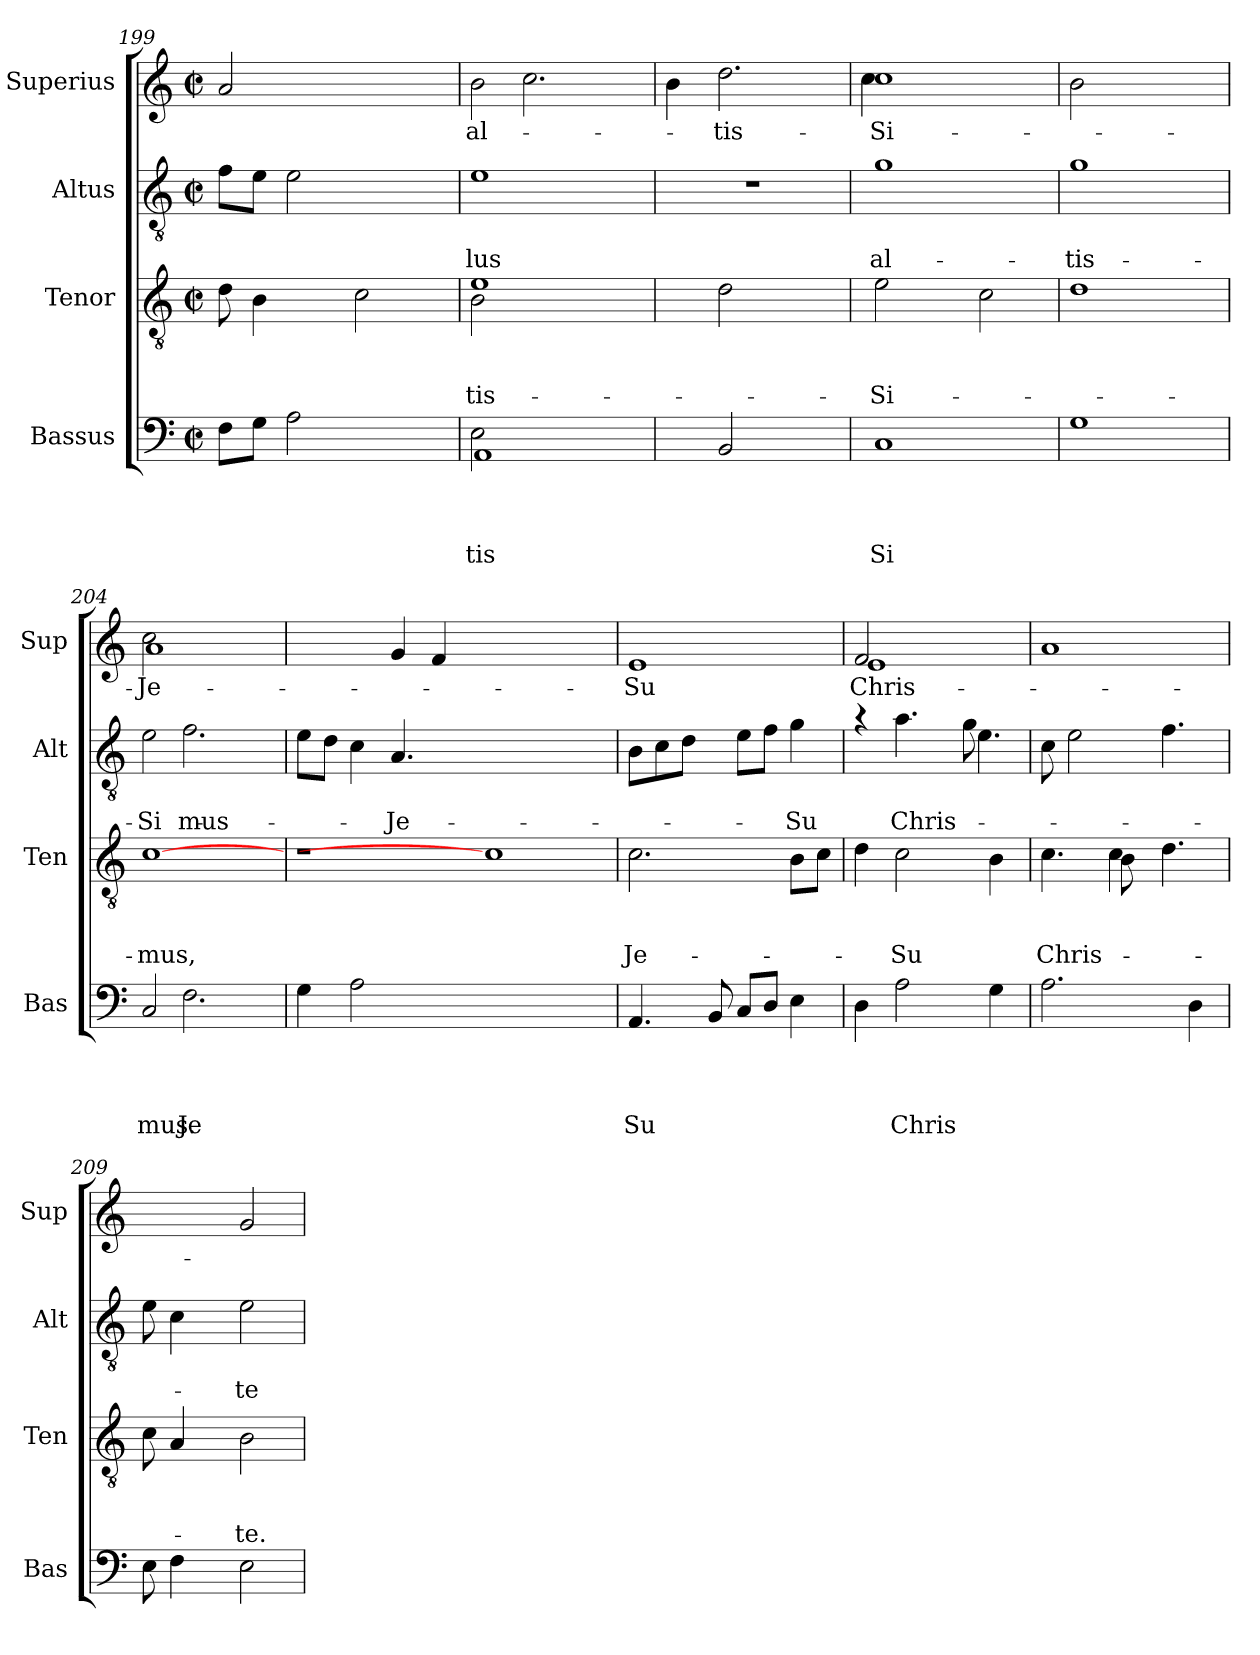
**kern	**text	**text	**text	**text	**kern	**text	**text	**text	**kern	**text	**text	**kern	**text
*part4	*part4	*part4	*part4	*part4	*part3	*part3	*part3	*part3	*part2	*part2	*part2	*part1	*part1
*staff4	*staff4	*staff4	*staff4	*staff4	*staff3	*staff3	*staff3	*staff3	*staff2	*staff2	*staff2	*staff1	*staff1
*I"Bassus	*	*	*	*	*I"Tenor	*	*	*	*I"Altus	*	*	*I"Superius	*
*I'Bas	*	*	*	*	*I'Ten	*	*	*	*I'Alt	*	*	*I'Sup	*
*clefF4	*	*	*	*	*clefGv2	*	*	*	*clefGv2	*	*	*clefG2	*
*k[]	*	*	*	*	*k[]	*	*	*	*k[]	*	*	*k[]	*
*C:	*	*	*	*	*C:	*	*	*	*C:	*	*	*C:	*
*M2/2	*	*	*	*	*M2/2	*	*	*	*M2/2	*	*	*M2/2	*
*met(c|)	*	*	*	*	*met(c|)	*	*	*	*met(c|)	*	*	*met(c|)	*
=199	=199	=199	=199	=199	=199	=199	=199	=199	=199	=199	=199	=199	=199
8F\L	.	.	.	.	8d\	.	.	.	8f\L	.	.	2a/	.
8G\J	.	.	.	.	4B\	.	.	.	8e\J	.	.	.	.
2A\	.	.	.	.	.	.	.	.	2e\	.	.	.	.
.	.	.	.	.	8ryy	.	.	.	.	.	.	.	.
.	.	.	.	.	2c\	.	.	.	.	.	.	2ryy	.
4ryy	.	.	.	.	.	.	.	.	4ryy	.	.	.	.
!!LO:LB:g=z
=200	=200	=200	=200	=200	=200	=200	=200	=200	=200	=200	=200	=200	=200
!	!	!	!	!LO:LY:b	!	!	!	!LO:LY:b	!	!	!LO:LY:b	!	!LO:LY:b
*^	*	*	*	*	*^	*	*	*	*	*	*	*^	*
2E\	1AA	.	.	.	-tis	2B\	1e	.	.	-tis-	1e	.	lus	2b\	4ryy	al-
.	.	.	.	.	.	.	.	.	.	.	.	.	.	.	2.cc\	.
2ryy	.	.	.	.	.	2ryy	.	.	.	.	.	.	.	2ryy	.	.
*v	*v	*	*	*	*	*	*	*	*	*	*	*	*	*v	*v	*
*	*	*	*	*	*v	*v	*	*	*	*	*	*	*	*
=201	=201	=201	=201	=201	=201	=201	=201	=201	=201	=201	=201	=201	=201
4ryy	.	.	.	.	4ryy	.	.	.	1r	.	.	4b\	.
!	!	!	!	!	!	!	!	!	!	!	!	!	!LO:LY:b
2BB/	.	.	.	.	2d\	.	.	.	.	.	.	2.dd\	-tis-
4ryy	.	.	.	.	4ryy	.	.	.	.	.	.	.	.
=202	=202	=202	=202	=202	=202	=202	=202	=202	=202	=202	=202	=202	=202
!	!	!	!	!LO:LY:b	!	!	!	!LO:LY:b	!	!	!LO:LY:b	!	!LO:LY:b
*	*	*	*	*	*	*	*	*	*	*	*	*^	*
1C	.	.	.	Si	2e\	.	.	-Si-	1g	.	al-	1cc	4cc\	-Si-
.	.	.	.	.	.	.	.	.	.	.	.	.	2.ryy	.
.	.	.	.	.	2c\	.	.	.	.	.	.	.	.	.
*	*	*	*	*	*	*	*	*	*	*	*	*v	*v	*
=203	=203	=203	=203	=203	=203	=203	=203	=203	=203	=203	=203	=203	=203
!	!	!	!	!	!	!	!	!	!	!	!LO:LY:b	!	!
1G	.	.	.	.	1d	.	.	.	1g	.	-tis-	2b\	.
.	.	.	.	.	.	.	.	.	.	.	.	2ryy	.
=204	=204	=204	=204	=204	=204	=204	=204	=204	=204	=204	=204	=204	=204
!	!	!	!	!LO:LY:b	!	!	!	!LO:LY:b	!	!	!LO:LY:b	!	!LO:LY:b
*^	*	*	*	*	*	*	*	*	*^	*	*	*^	*
!	!	!	!	!	!	!	!	!	!	!	!	!	!	!	!	!LO:LY:b
2C/	4ryy	.	.	.	mus.	[1c	.	.	-mus,	2e\	4ryy	.	-Si-	2cc\	1a	Je-
!	!	!	!	!	!LO:LY:b	!	!	!	!	!	!	!	!LO:LY:b	!	!	!
.	2.F\	.	.	.	Je	.	.	.	.	.	2.f\	.	-mus	.	.	.
2ryy	.	.	.	.	.	.	.	.	.	2ryy	.	.	.	2ryy	.	.
*	*	*	*	*	*	*	*	*	*	*v	*v	*	*	*	*	*
*v	*v	*	*	*	*	*	*	*	*	*	*	*	*v	*v	*
=205	=205	=205	=205	=205	=205	=205	=205	=205	=205	=205	=205	=205	=205
4G\	.	.	.	.	1r	.	.	.	8e\L	.	.	2ryy	.
.	.	.	.	.	.	.	.	.	8d\J	.	.	.	.
2A\	.	.	.	.	.	.	.	.	4c\	.	.	.	.
!	!	!	!	!	!	!	!	!	!	!	!LO:LY:b	!	!
.	.	.	.	.	.	.	.	.	4.A/	.	Je-	4g/	.
1ryy	.	.	.	.	.	.	.	.	.	.	.	4f/	.
.	.	.	.	.	.	.	.	.	1ryy	.	.	.	.
.	.	.	.	.	1c]	.	.	.	.	.	.	1ryy	.
4ryy	.	.	.	.	.	.	.	.	.	.	.	.	.
.	.	.	.	.	.	.	.	.	8ryy	.	.	.	.
=206	=206	=206	=206	=206	=206	=206	=206	=206	=206	=206	=206	=206	=206
!	!	!	!	!LO:LY:b	!	!	!	!LO:LY:b	!	!	!	!	!LO:LY:b
4.AA/	.	.	.	Su	2.c\	.	.	Je-	8B\L	.	.	1e	-Su
.	.	.	.	.	.	.	.	.	8c\	.	.	.	.
.	.	.	.	.	.	.	.	.	8d\J	.	.	.	.
8BB/	.	.	.	.	.	.	.	.	8ryy	.	.	.	.
8C/L	.	.	.	.	.	.	.	.	8e\L	.	.	.	.
8D/J	.	.	.	.	.	.	.	.	8f\J	.	.	.	.
!	!	!	!	!	!	!	!	!	!	!	!LO:LY:b	!	!
4E\	.	.	.	.	8B\L	.	.	.	4g\	.	-Su	.	.
.	.	.	.	.	8c\J	.	.	.	.	.	.	.	.
=207	=207	=207	=207	=207	=207	=207	=207	=207	=207	=207	=207	=207	=207
*	*	*	*	*	*	*	*	*	*^	*	*	*^	*
!	!	!	!	!	!	!	!	!	!	!	!	!	!	!	!LO:LY:b
4D\	.	.	.	.	4d\	.	.	.	4ra	2ryy	.	.	2f/	1e	Chris-
!	!	!	!	!LO:LY:b	!	!	!	!LO:LY:b	!	!	!	!LO:LY:b	!	!	!
2A\	.	.	.	Chris	2c\	.	.	-Su	4.a\	.	.	Chris-	.	.	.
.	.	.	.	.	.	.	.	.	.	8ryy	.	.	2ryy	.	.
.	.	.	.	.	.	.	.	.	8g\	4.e\	.	.	.	.	.
4G\	.	.	.	.	4B\	.	.	.	4ryy	.	.	.	.	.	.
*	*	*	*	*	*	*	*	*	*v	*v	*	*	*	*	*
*	*	*	*	*	*	*	*	*	*	*	*	*v	*v	*
=208	=208	=208	=208	=208	=208	=208	=208	=208	=208	=208	=208	=208	=208
!	!	!	!	!	!	!	!	!LO:LY:b	!	!	!	!	!
*	*	*	*	*	*^	*	*	*	*	*	*	*	*
2.A\	.	.	.	.	4.c\	4.ryy	.	.	Chris-	8c\	.	.	1a	.
.	.	.	.	.	.	.	.	.	.	2e\	.	.	.	.
.	.	.	.	.	4c\	8B\	.	.	.	.	.	.	.	.
.	.	.	.	.	.	2ryy	.	.	.	.	.	.	.	.
.	.	.	.	.	4.d\	.	.	.	.	4.f\	.	.	.	.
4D\	.	.	.	.	.	.	.	.	.	.	.	.	.	.
*	*	*	*	*	*v	*v	*	*	*	*	*	*	*	*
=209	=209	=209	=209	=209	=209	=209	=209	=209	=209	=209	=209	=209	=209
8E\	.	.	.	.	8c\	.	.	.	8e\	.	.	2ryy	.
4F\	.	.	.	.	4A/	.	.	.	4c\	.	.	.	.
8ryy	.	.	.	.	8ryy	.	.	.	8ryy	.	.	.	.
!	!	!	!	!	!	!	!	!LO:LY:b	!	!	!LO:LY:b	!	!
2E\	.	.	.	.	2B\	.	.	-te.	2e\	.	-te	2g/	.
=	=	=	=	=	=	=	=	=	=	=	=	=	=
*-	*-	*-	*-	*-	*-	*-	*-	*-	*-	*-	*-	*-	*-
